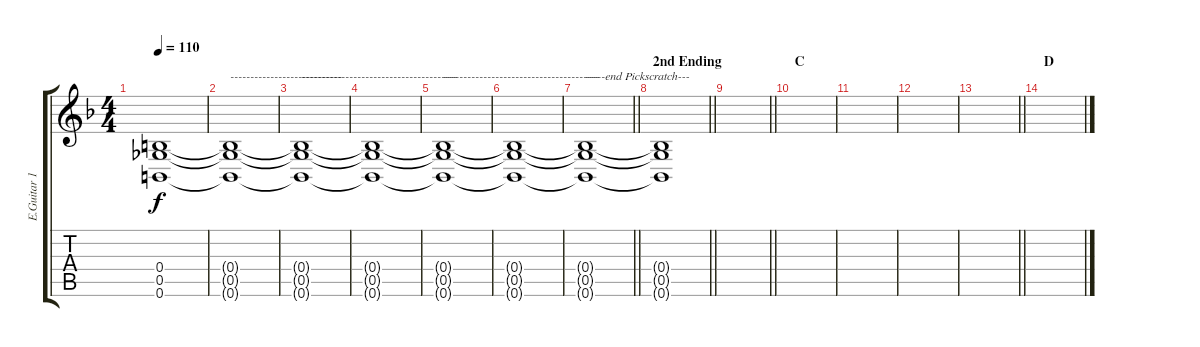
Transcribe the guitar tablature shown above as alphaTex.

\track ("E.Guitar 1 Uruha" "E.Guitar 1") {instrument distortionguitar}
\staff {score tabs}
\tuning (Db4 Ab3 E3 B2 Gb2 B1) {hide}
\ts (4 4)
\tempo 110
\clef g2
\ks f
(0.4{t} 0.5{t} 0.6{t}).1{dy f} |
(0.4{t} 0.5{t} 0.6{t}).1{txt "----------------------------"} |
(0.4{t} 0.5{t} 0.6{t}).1{txt "---------------------------------------"} |
(0.4{t} 0.5{t} 0.6{t}).1 |
(0.4{t} 0.5{t} 0.6{t}).1{txt "---------------------------------------"} |
(0.4{t} 0.5{t} 0.6{t}).1 |
\barLineRight lightlight
(0.4{t} 0.5{t} 0.6{t}).1{txt "-----end Pickscratch---"} |
\section ("" "2nd Ending")
\barLineRight lightlight
(0.4{t} 0.5{t} 0.6{t}).1 |
\barLineRight lightlight
|
\section ("" "C")
|
|
|
\barLineRight lightlight
|
\section ("" "D")
